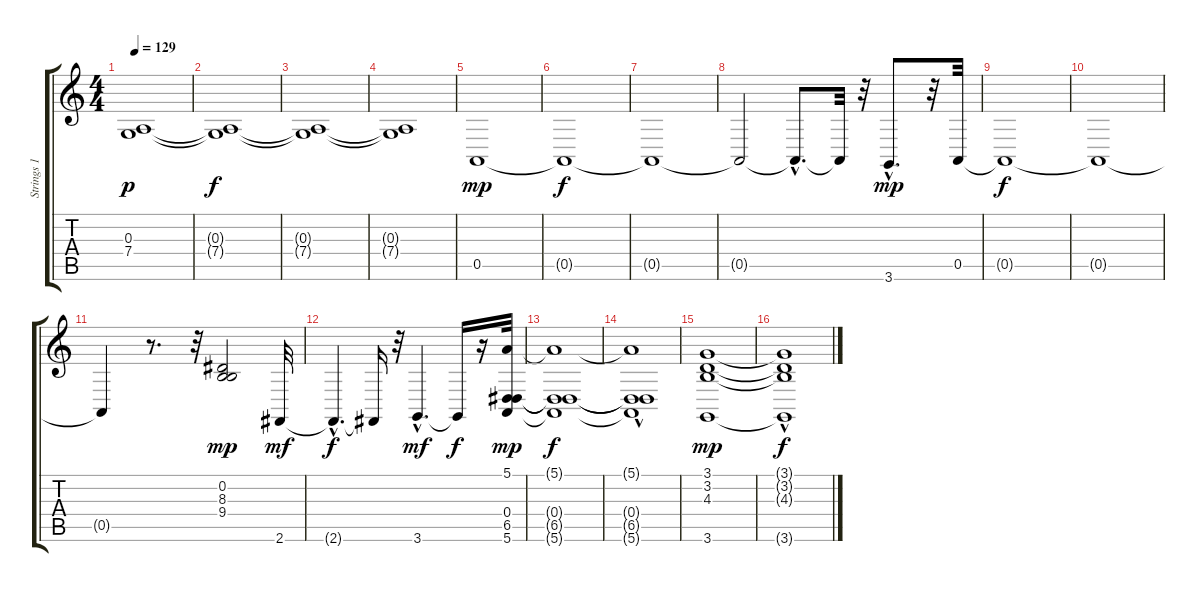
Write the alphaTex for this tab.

\track ("Strings 1" "Strings 1") {instrument stringensemble1}
\staff {score tabs}
\tuning (E4 B3 G3 D3 A2 E2) {hide}
\ts (4 4)
\tempo 129
\clef g2
\ks c
(0.3 7.4).1{dy p} |
(0.3{t} 7.4{t}).1{dy f} |
(0.3{t} 7.4{t}).1 |
(0.3{t} 7.4{t}).1 |
0.5.1{dy mp} |
0.5{t}.1{dy f} |
0.5{t}.1 |
0.5{t}.2 0.5{hac t}.8{d} 0.5{t}.32 r.32 3.6{hac}.8{d dy mp} r.32 0.5.32 |
0.5{t}.1{dy f} |
0.5{t}.1 |
0.5{t}.4 r.8{d} r.32 (0.2 8.3 9.4).2{dy mp} 2.6.32{dy mf} |
2.6{hac t}.4{d dy f} 2.6{t}.16 r.32 3.6{hac}.4{d dy mf} 3.6{t}.16{dy f} r.16 (5.1 0.4 6.5 5.6).32{dy mp} |
(5.1{t} 0.4{t} 6.5{t} 5.6{t}).1{dy f} |
(5.1{t} 0.4{hac t} 6.5{hac t} 5.6{t}).1 |
(3.1 3.2 4.3 3.6).1{dy mp} |
(3.1{t} 3.2{hac t} 4.3{hac t} 3.6{t}).1{dy f}
